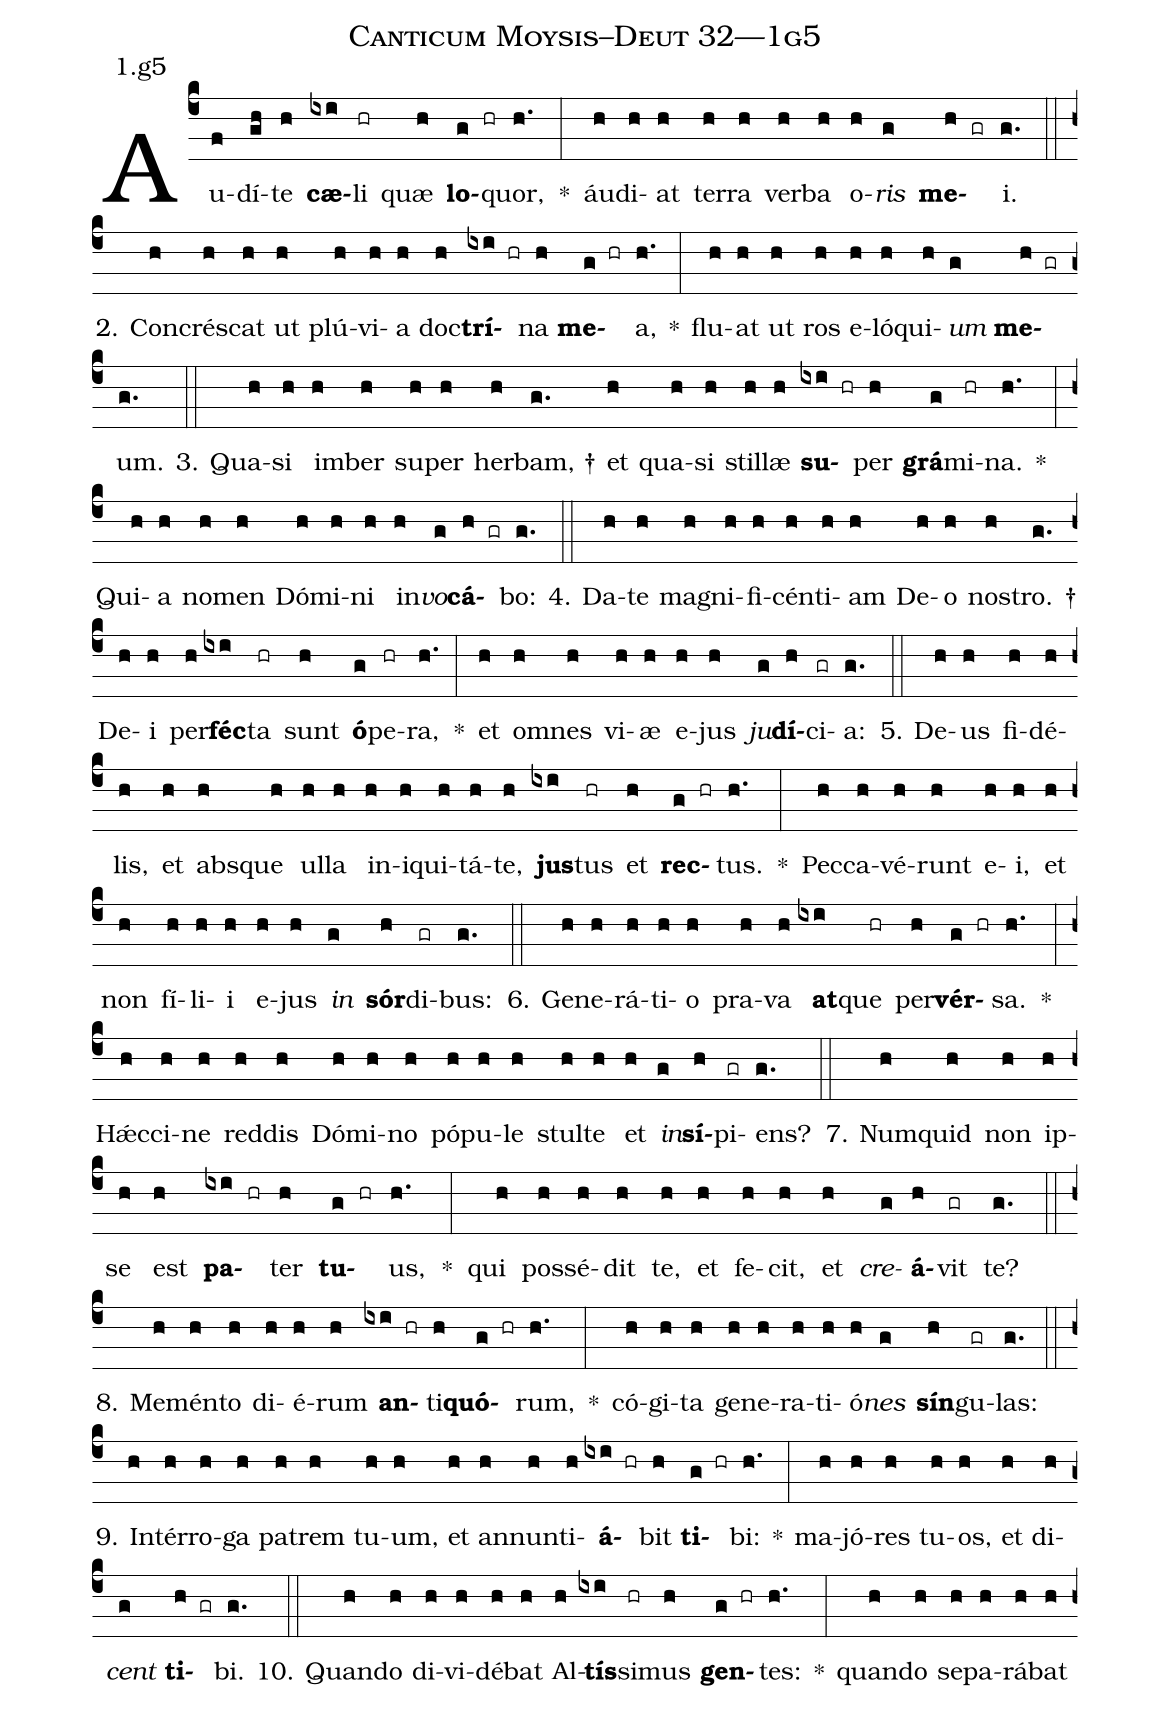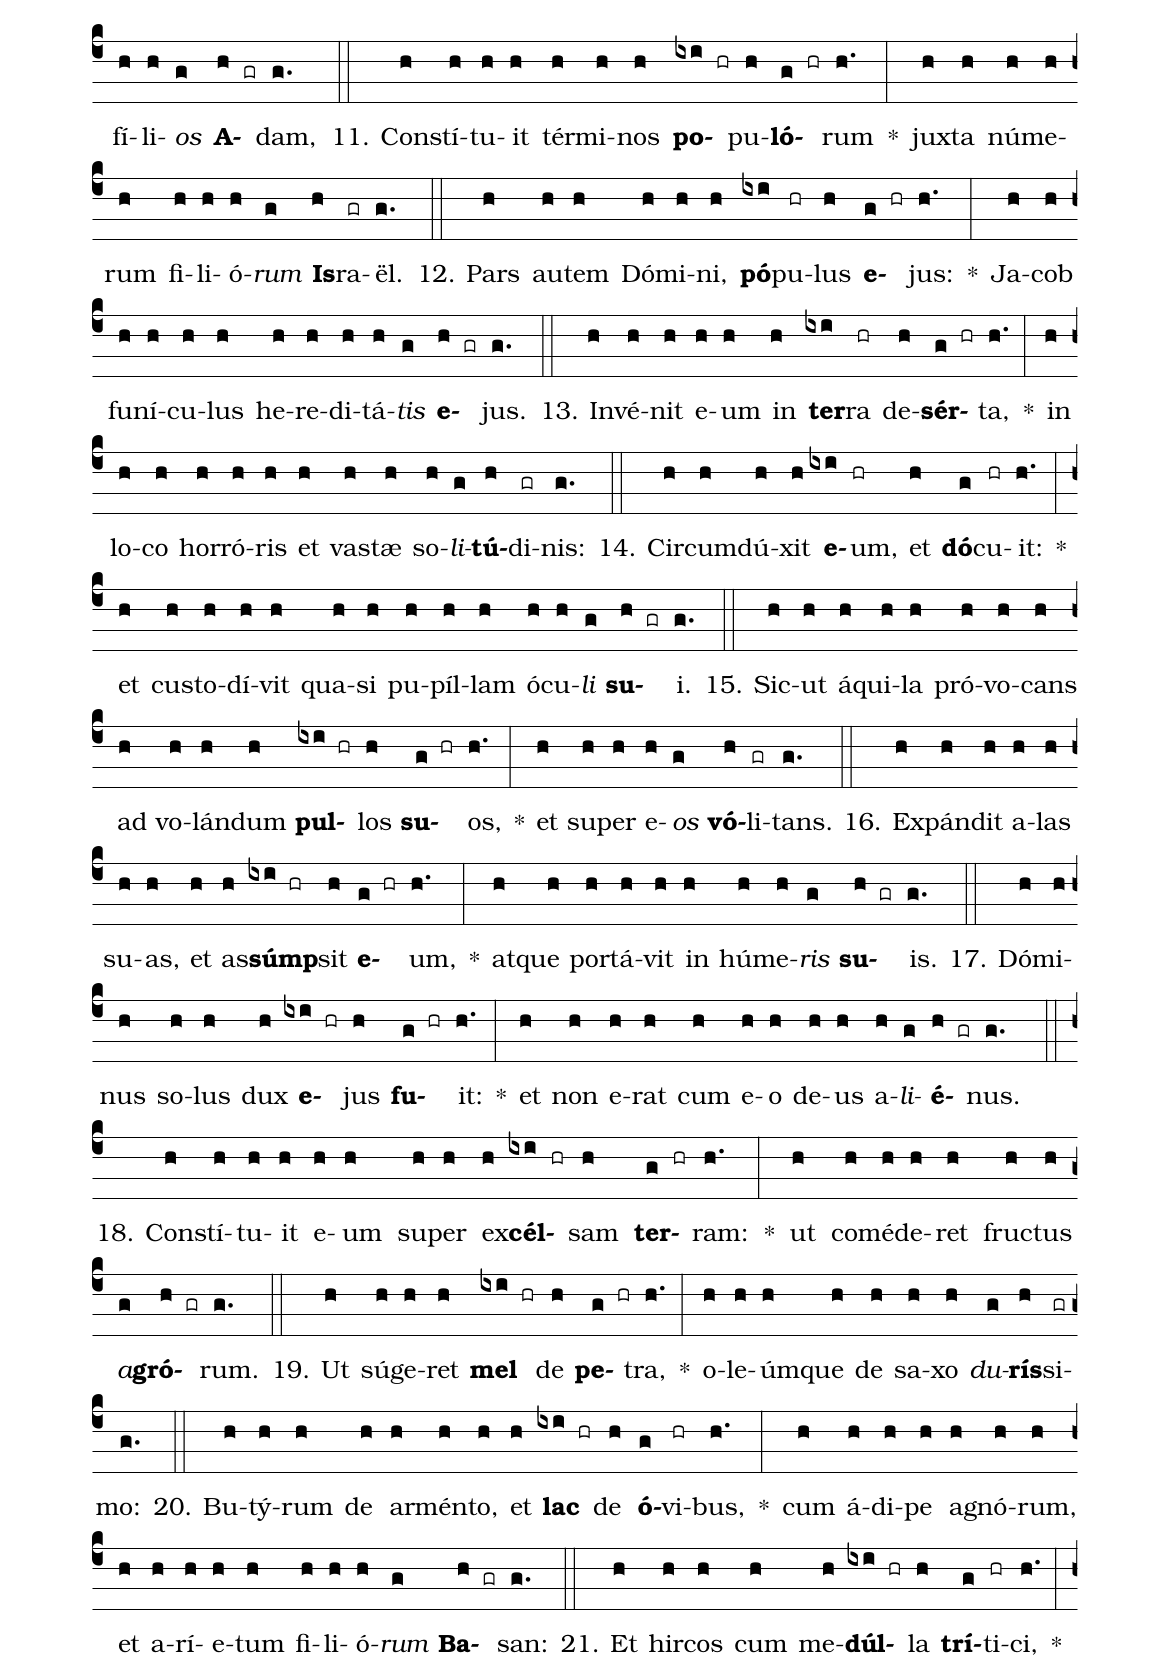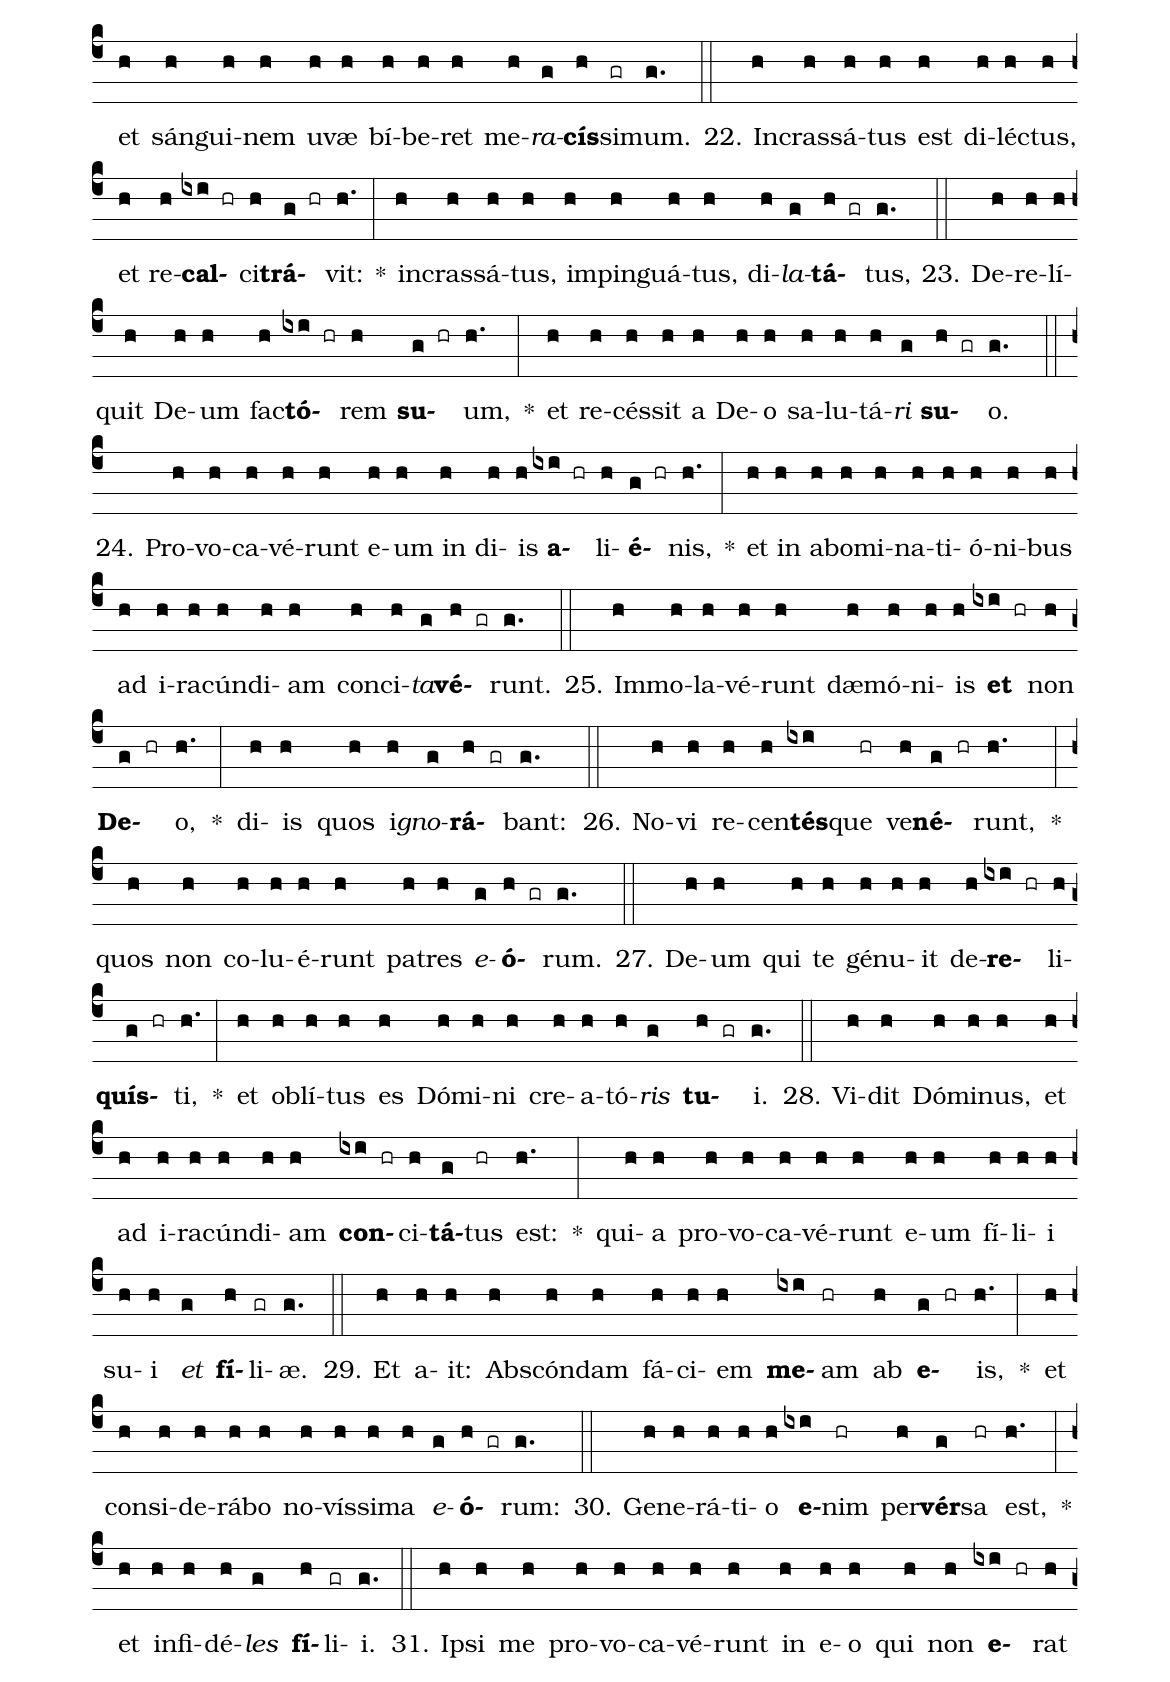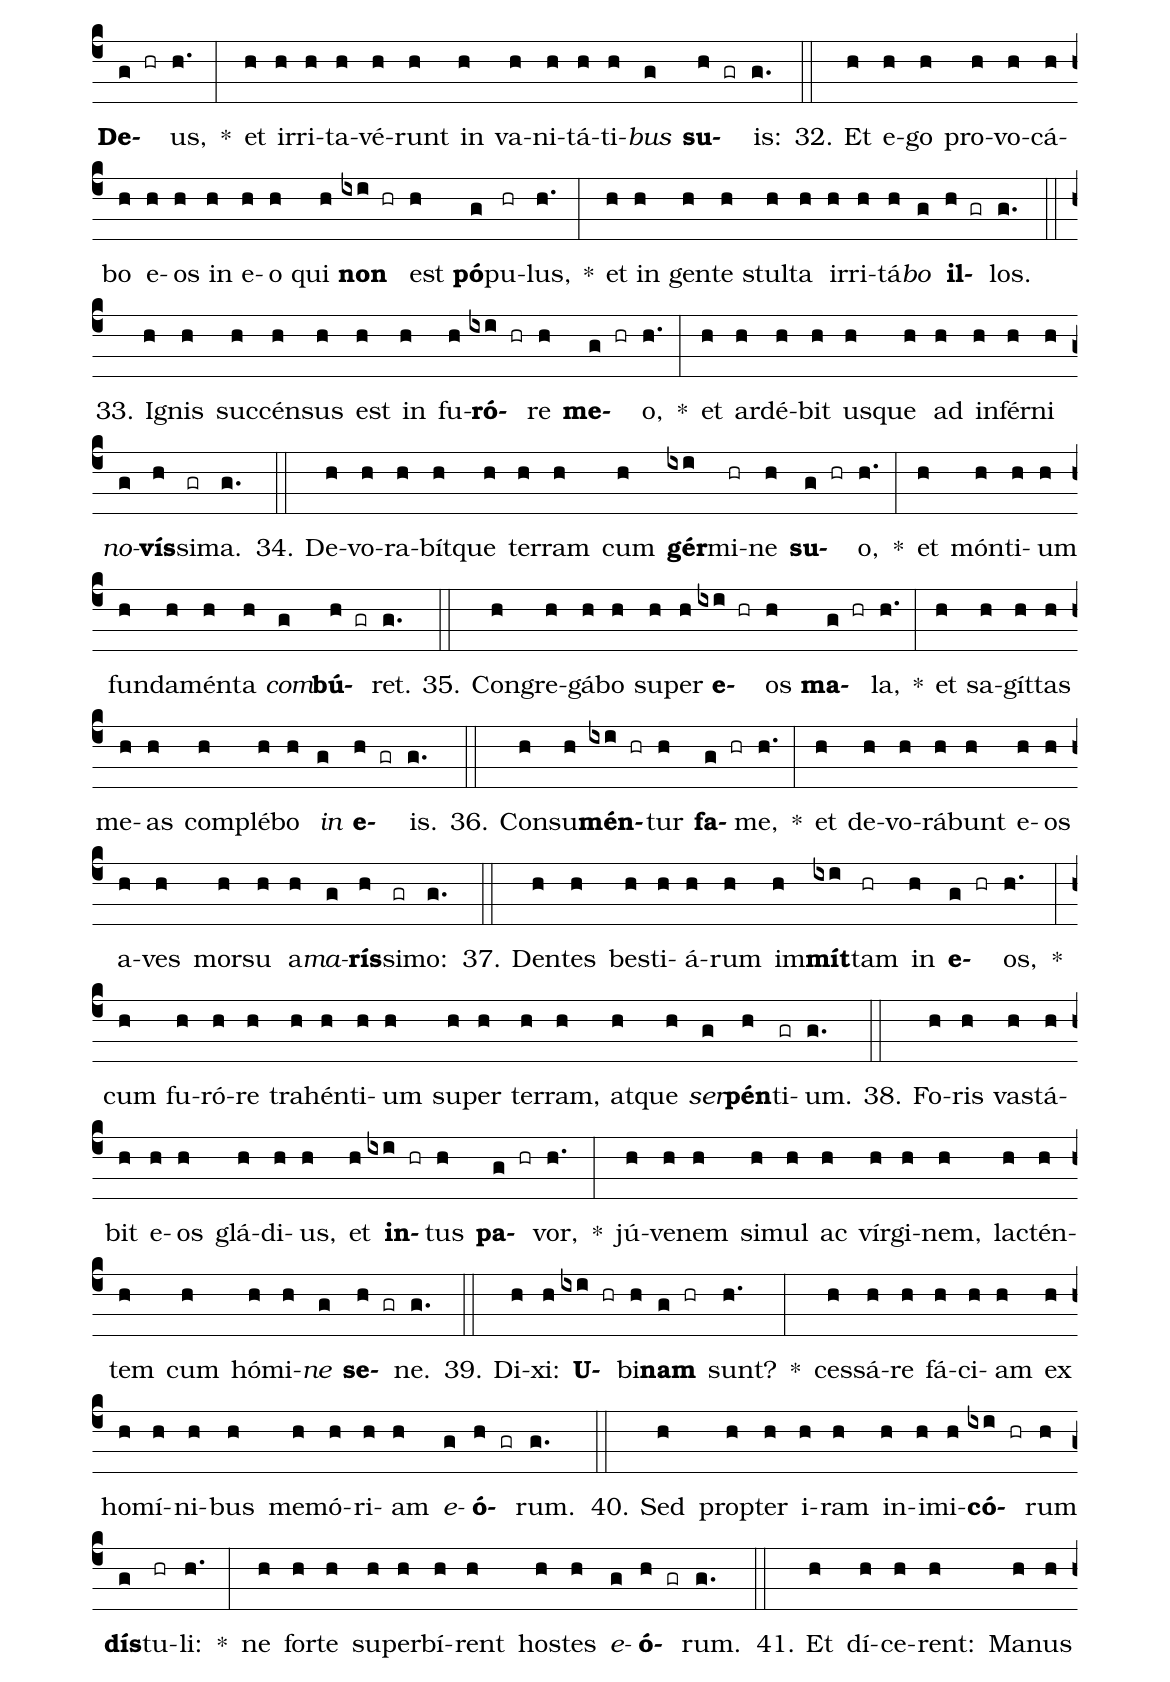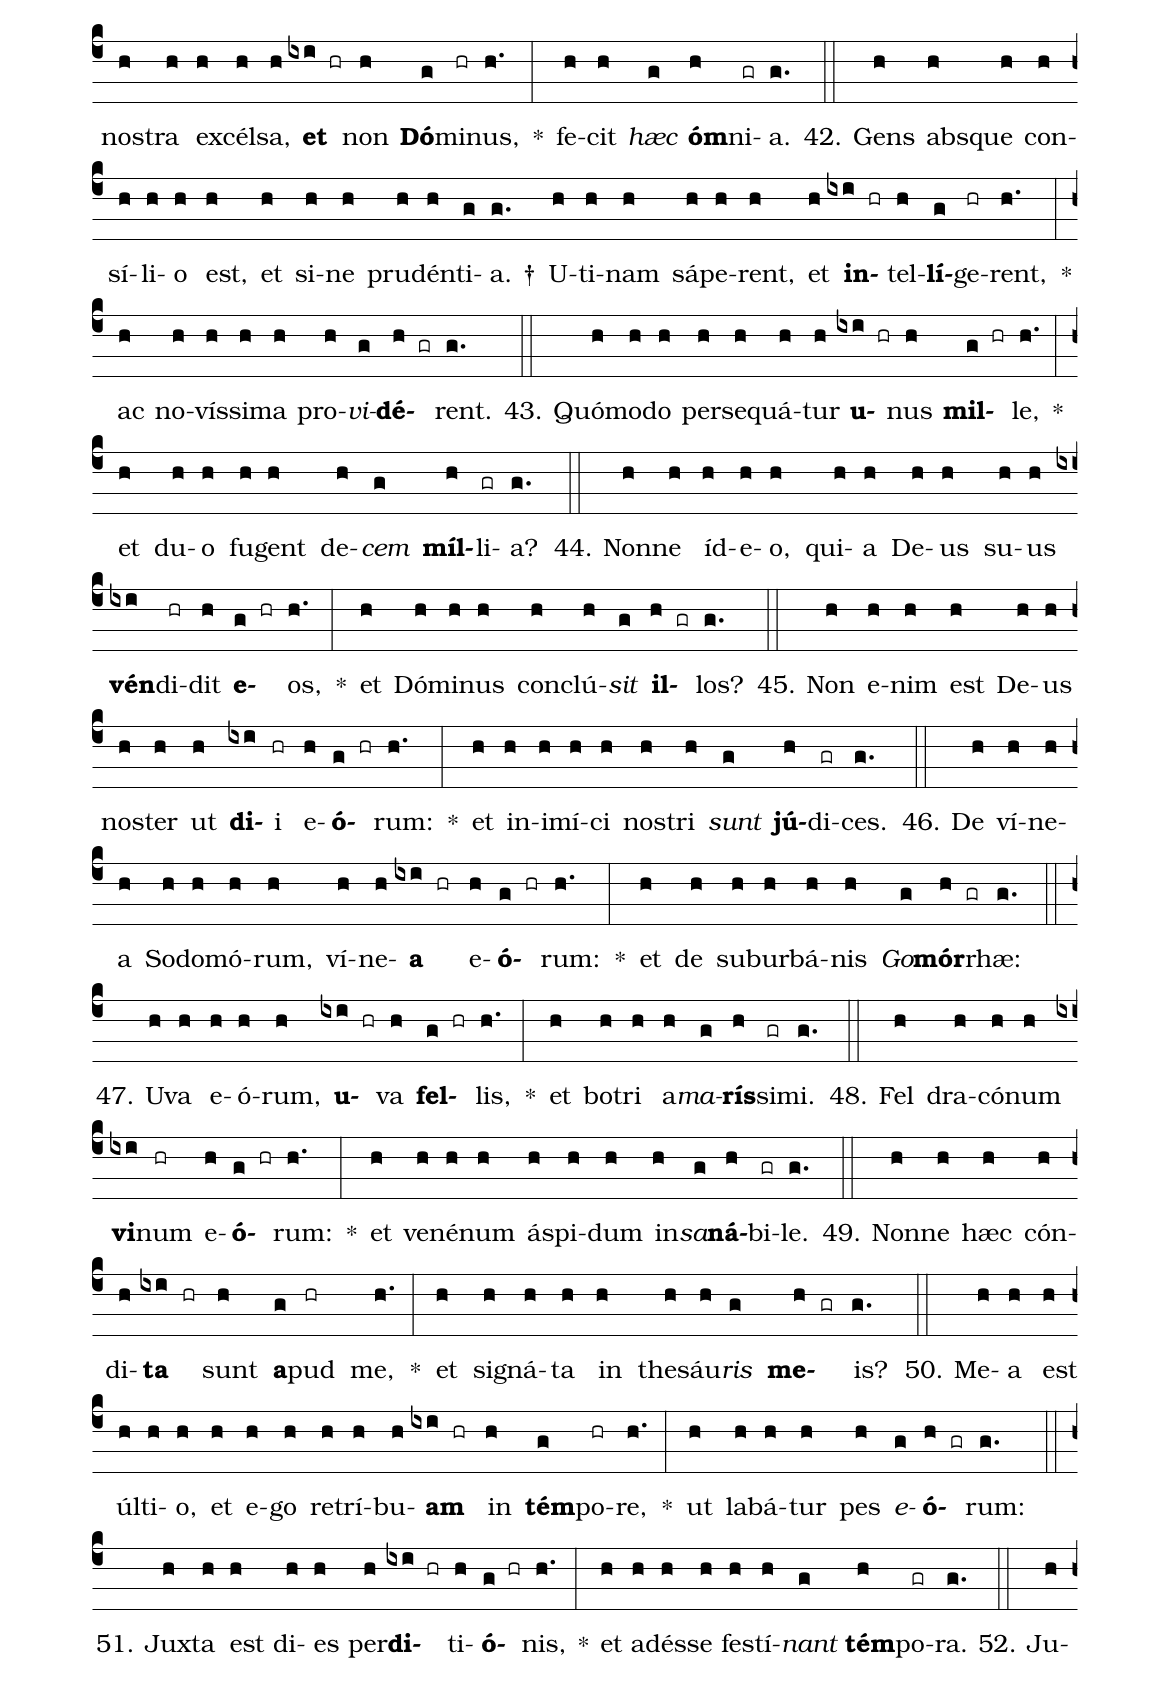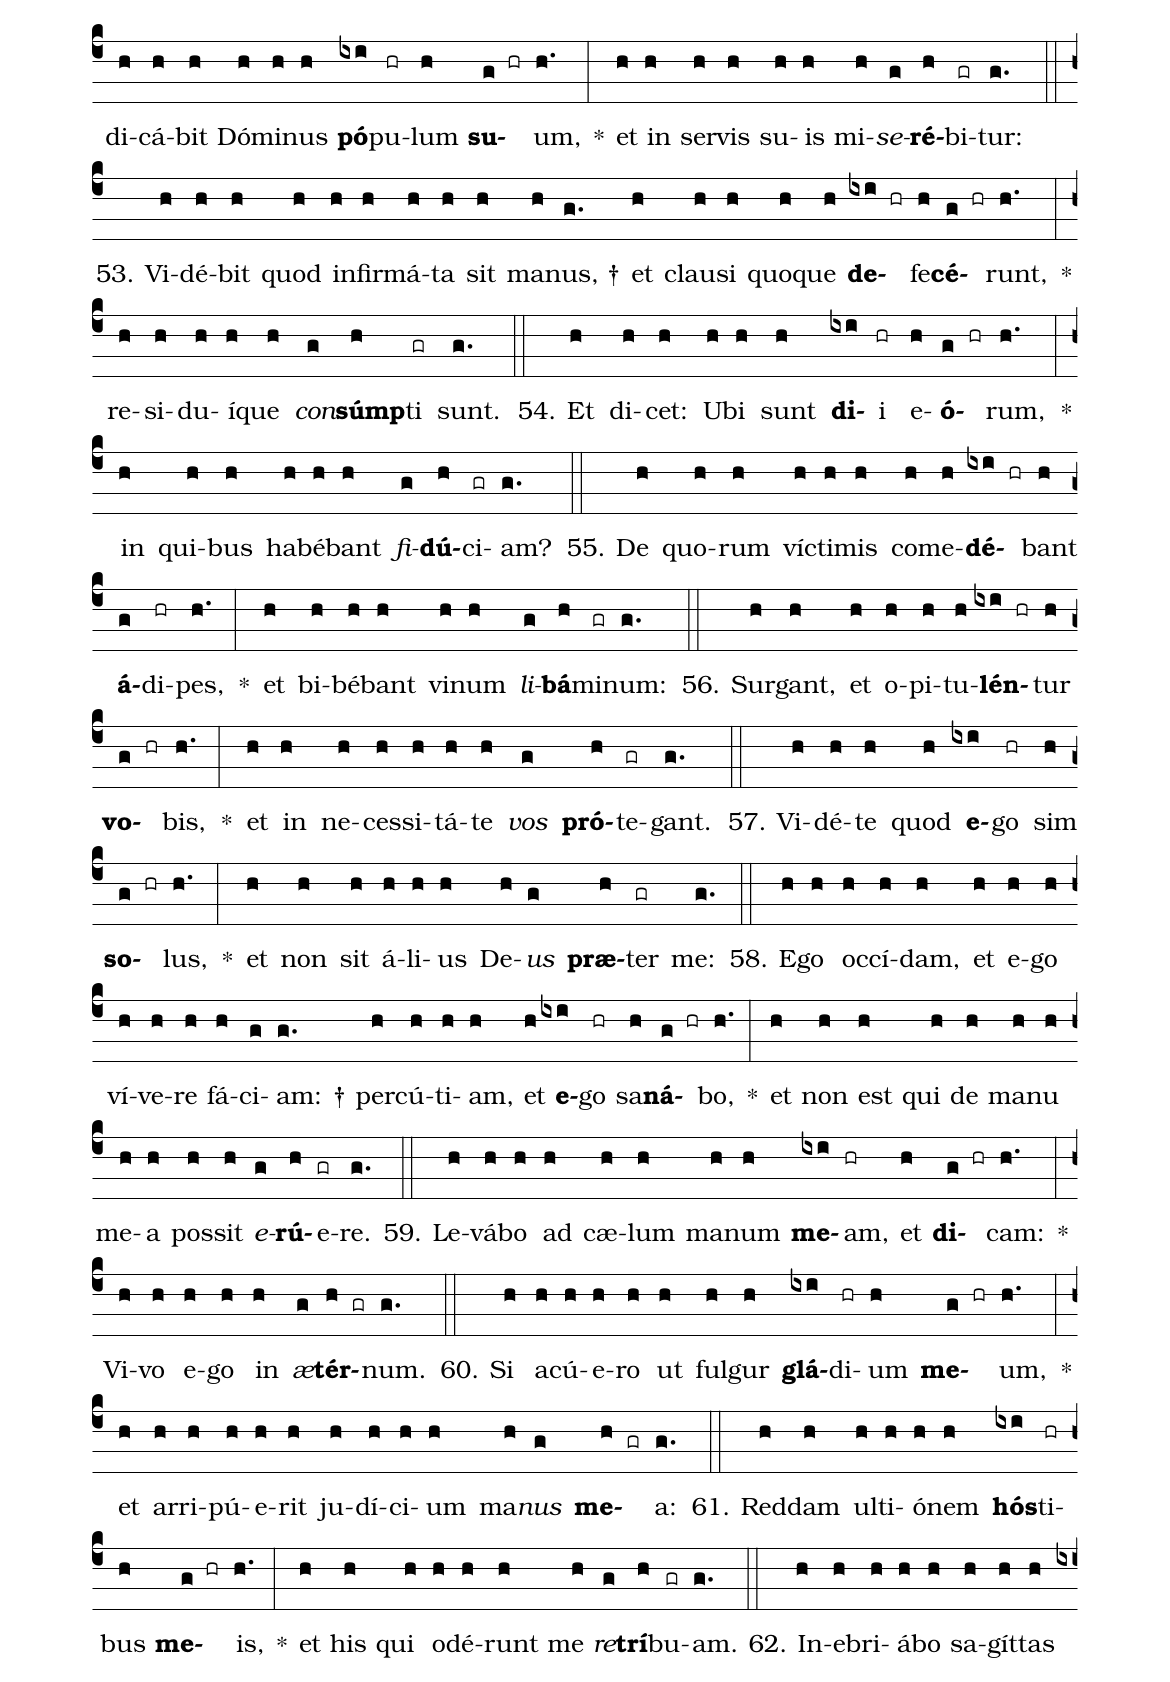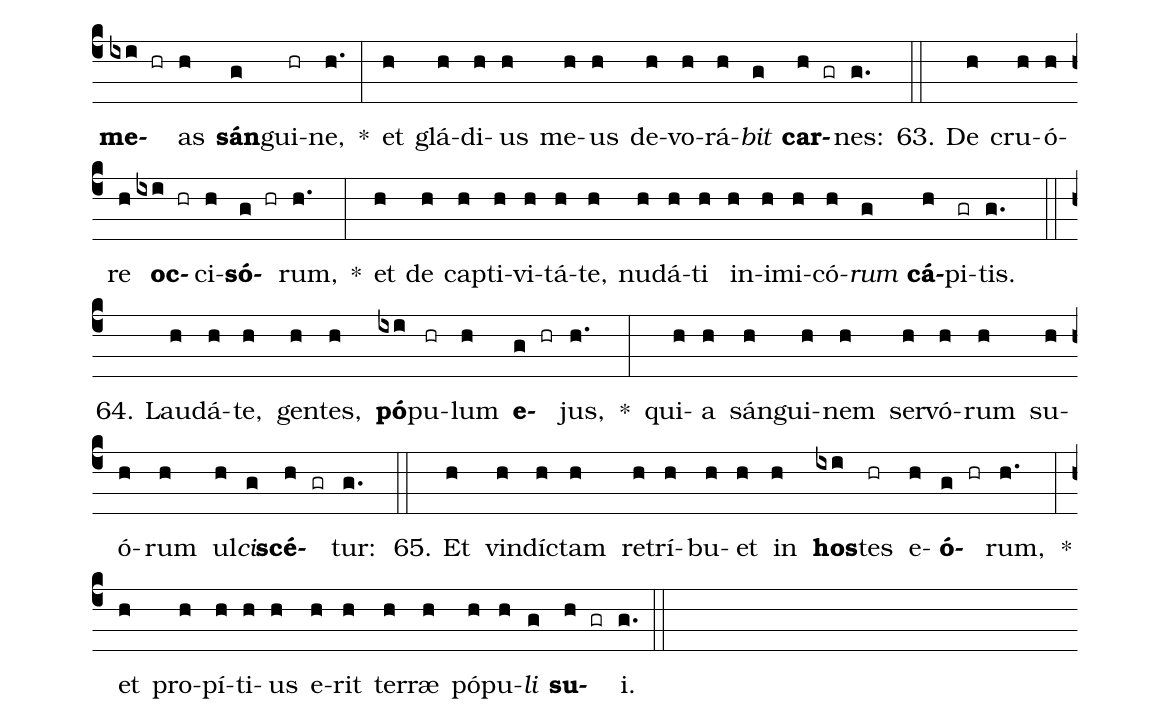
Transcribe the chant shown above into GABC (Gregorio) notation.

name: Canticum Moysis--Deut 32---1g5;
annotation: 1.g5;
%%
(c4)Au(f)dí(gh)te(h) <b>cæ</b>(ixi)li(hr) quæ(h) <b>lo</b>(g hr)quor,(h.) *(:) áu(h)di(h)at(h) ter(h)ra(h) ver(h)ba(h) o(h)<i>ris</i>(g) <b>me</b>(h gr)i.(g.) (::)
2. Con(h)crés(h)cat(h) ut(h) plú(h)vi(h)a(h) doc(h)<b>trí</b>(ixi hr)na(h) <b>me</b>(g hr)a,(h.) *(:) flu(h)at(h) ut(h) ros(h) e(h)ló(h)qui(h)<i>um</i>(g) <b>me</b>(h gr)um.(g.) (::)
3. Qua(h)si(h) im(h)ber(h) su(h)per(h) her(h)bam, †(g.) et(h) qua(h)si(h) stil(h)læ(h) <b>su</b>(ixi hr)per(h) <b>grá</b>(g)mi(hr)na.(h.) *(:) Qui(h)a(h) no(h)men(h) Dó(h)mi(h)ni(h) in(h)<i>vo</i>(g)<b>cá</b>(h gr)bo:(g.) (::)
4. Da(h)te(h) ma(h)gni(h)fi(h)cén(h)ti(h)am(h) De(h)o(h) nos(h)tro. †(g.) De(h)i(h) per(h)<b>féc</b>(ixi)ta(hr) sunt(h) <b>ó</b>(g)pe(hr)ra,(h.) *(:) et(h) om(h)nes(h) vi(h)æ(h) e(h)jus(h) <i>ju</i>(g)<b>dí</b>(h)ci(gr)a:(g.) (::)
5. De(h)us(h) fi(h)dé(h)lis,(h) et(h) abs(h)que(h) ul(h)la(h) in(h)i(h)qui(h)tá(h)te,(h) <b>jus</b>(ixi)tus(hr) et(h) <b>rec</b>(g hr)tus.(h.) *(:) Pec(h)ca(h)vé(h)runt(h) e(h)i,(h) et(h) non(h) fí(h)li(h)i(h) e(h)jus(h) <i>in</i>(g) <b>sór</b>(h)di(gr)bus:(g.) (::)
6. Ge(h)ne(h)rá(h)ti(h)o(h) pra(h)va(h) <b>at</b>(ixi)que(hr) per(h)<b>vér</b>(g hr)sa.(h.) *(:) Hǽc(h)ci(h)ne(h) red(h)dis(h) Dó(h)mi(h)no(h) pó(h)pu(h)le(h) stul(h)te(h) et(h) <i>in</i>(g)<b>sí</b>(h)pi(gr)ens?(g.) (::)
7. Num(h)quid(h) non(h) ip(h)se(h) est(h) <b>pa</b>(ixi hr)ter(h) <b>tu</b>(g hr)us,(h.) *(:) qui(h) pos(h)sé(h)dit(h) te,(h) et(h) fe(h)cit,(h) et(h) <i>cre</i>(g)<b>á</b>(h)vit(gr) te?(g.) (::)
8. Me(h)mén(h)to(h) di(h)é(h)rum(h) <b>an</b>(ixi hr)ti(h)<b>quó</b>(g hr)rum,(h.) *(:) có(h)gi(h)ta(h) ge(h)ne(h)ra(h)ti(h)ó(h)<i>nes</i>(g) <b>sín</b>(h)gu(gr)las:(g.) (::)
9. In(h)tér(h)ro(h)ga(h) pa(h)trem(h) tu(h)um,(h) et(h) an(h)nun(h)ti(h)<b>á</b>(ixi hr)bit(h) <b>ti</b>(g hr)bi:(h.) *(:) ma(h)jó(h)res(h) tu(h)os,(h) et(h) di(h)<i>cent</i>(g) <b>ti</b>(h gr)bi.(g.) (::)
10. Quan(h)do(h) di(h)vi(h)dé(h)bat(h) Al(h)<b>tís</b>(ixi)si(hr)mus(h) <b>gen</b>(g hr)tes:(h.) *(:) quan(h)do(h) se(h)pa(h)rá(h)bat(h) fí(h)li(h)<i>os</i>(g) <b>A</b>(h gr)dam,(g.) (::)
11. Con(h)stí(h)tu(h)it(h) tér(h)mi(h)nos(h) <b>po</b>(ixi hr)pu(h)<b>ló</b>(g hr)rum(h.) *(:) jux(h)ta(h) nú(h)me(h)rum(h) fi(h)li(h)ó(h)<i>rum</i>(g) <b>Is</b>(h)ra(gr)ël.(g.) (::)
12. Pars(h) au(h)tem(h) Dó(h)mi(h)ni,(h) <b>pó</b>(ixi)pu(hr)lus(h) <b>e</b>(g hr)jus:(h.) *(:) Ja(h)cob(h) fu(h)ní(h)cu(h)lus(h) he(h)re(h)di(h)tá(h)<i>tis</i>(g) <b>e</b>(h gr)jus.(g.) (::)
13. In(h)vé(h)nit(h) e(h)um(h) in(h) <b>ter</b>(ixi)ra(hr) de(h)<b>sér</b>(g hr)ta,(h.) *(:) in(h) lo(h)co(h) hor(h)ró(h)ris(h) et(h) vas(h)tæ(h) so(h)<i>li</i>(g)<b>tú</b>(h)di(gr)nis:(g.) (::)
14. Cir(h)cum(h)dú(h)xit(h) <b>e</b>(ixi)um,(hr) et(h) <b>dó</b>(g)cu(hr)it:(h.) *(:) et(h) cus(h)to(h)dí(h)vit(h) qua(h)si(h) pu(h)píl(h)lam(h) ó(h)cu(h)<i>li</i>(g) <b>su</b>(h gr)i.(g.) (::)
15. Sic(h)ut(h) á(h)qui(h)la(h) pró(h)vo(h)cans(h) ad(h) vo(h)lán(h)dum(h) <b>pul</b>(ixi hr)los(h) <b>su</b>(g hr)os,(h.) *(:) et(h) su(h)per(h) e(h)<i>os</i>(g) <b>vó</b>(h)li(gr)tans.(g.) (::)
16. Ex(h)pán(h)dit(h) a(h)las(h) su(h)as,(h) et(h) as(h)<b>súmp</b>(ixi hr)sit(h) <b>e</b>(g hr)um,(h.) *(:) at(h)que(h) por(h)tá(h)vit(h) in(h) hú(h)me(h)<i>ris</i>(g) <b>su</b>(h gr)is.(g.) (::)
17. Dó(h)mi(h)nus(h) so(h)lus(h) dux(h) <b>e</b>(ixi hr)jus(h) <b>fu</b>(g hr)it:(h.) *(:) et(h) non(h) e(h)rat(h) cum(h) e(h)o(h) de(h)us(h) a(h)<i>li</i>(g)<b>é</b>(h gr)nus.(g.) (::)
18. Con(h)stí(h)tu(h)it(h) e(h)um(h) su(h)per(h) ex(h)<b>cél</b>(ixi hr)sam(h) <b>ter</b>(g hr)ram:(h.) *(:) ut(h) com(h)é(h)de(h)ret(h) fruc(h)tus(h) <i>a</i>(g)<b>gró</b>(h gr)rum.(g.) (::)
19. Ut(h) sú(h)ge(h)ret(h) <b>mel</b>(ixi hr) de(h) <b>pe</b>(g hr)tra,(h.) *(:) o(h)le(h)úm(h)que(h) de(h) sa(h)xo(h) <i>du</i>(g)<b>rís</b>(h)si(gr)mo:(g.) (::)
20. Bu(h)tý(h)rum(h) de(h) ar(h)mén(h)to,(h) et(h) <b>lac</b>(ixi hr) de(h) <b>ó</b>(g)vi(hr)bus,(h.) *(:) cum(h) á(h)di(h)pe(h) a(h)gnó(h)rum,(h) et(h) a(h)rí(h)e(h)tum(h) fi(h)li(h)ó(h)<i>rum</i>(g) <b>Ba</b>(h gr)san:(g.) (::)
21. Et(h) hir(h)cos(h) cum(h) me(h)<b>dúl</b>(ixi hr)la(h) <b>trí</b>(g)ti(hr)ci,(h.) *(:) et(h) sán(h)gui(h)nem(h) u(h)væ(h) bí(h)be(h)ret(h) me(h)<i>ra</i>(g)<b>cís</b>(h)si(gr)mum.(g.) (::)
22. In(h)cras(h)sá(h)tus(h) est(h) di(h)léc(h)tus,(h) et(h) re(h)<b>cal</b>(ixi hr)ci(h)<b>trá</b>(g hr)vit:(h.) *(:) in(h)cras(h)sá(h)tus,(h) im(h)pin(h)guá(h)tus,(h) di(h)<i>la</i>(g)<b>tá</b>(h gr)tus,(g.) (::)
23. De(h)re(h)lí(h)quit(h) De(h)um(h) fac(h)<b>tó</b>(ixi hr)rem(h) <b>su</b>(g hr)um,(h.) *(:) et(h) re(h)cés(h)sit(h) a(h) De(h)o(h) sa(h)lu(h)tá(h)<i>ri</i>(g) <b>su</b>(h gr)o.(g.) (::)
24. Pro(h)vo(h)ca(h)vé(h)runt(h) e(h)um(h) in(h) di(h)is(h) <b>a</b>(ixi hr)li(h)<b>é</b>(g hr)nis,(h.) *(:) et(h) in(h) ab(h)o(h)mi(h)na(h)ti(h)ó(h)ni(h)bus(h) ad(h) i(h)ra(h)cún(h)di(h)am(h) con(h)ci(h)<i>ta</i>(g)<b>vé</b>(h gr)runt.(g.) (::)
25. Im(h)mo(h)la(h)vé(h)runt(h) dæ(h)mó(h)ni(h)is(h) <b>et</b>(ixi hr) non(h) <b>De</b>(g hr)o,(h.) *(:) di(h)is(h) quos(h) i(h)<i>gno</i>(g)<b>rá</b>(h gr)bant:(g.) (::)
26. No(h)vi(h) re(h)cen(h)<b>tés</b>(ixi)que(hr) ve(h)<b>né</b>(g hr)runt,(h.) *(:) quos(h) non(h) co(h)lu(h)é(h)runt(h) pa(h)tres(h) <i>e</i>(g)<b>ó</b>(h gr)rum.(g.) (::)
27. De(h)um(h) qui(h) te(h) gé(h)nu(h)it(h) de(h)<b>re</b>(ixi hr)li(h)<b>quís</b>(g hr)ti,(h.) *(:) et(h) ob(h)lí(h)tus(h) es(h) Dó(h)mi(h)ni(h) cre(h)a(h)tó(h)<i>ris</i>(g) <b>tu</b>(h gr)i.(g.) (::)
28. Vi(h)dit(h) Dó(h)mi(h)nus,(h) et(h) ad(h) i(h)ra(h)cún(h)di(h)am(h) <b>con</b>(ixi hr)ci(h)<b>tá</b>(g)tus(hr) est:(h.) *(:) qui(h)a(h) pro(h)vo(h)ca(h)vé(h)runt(h) e(h)um(h) fí(h)li(h)i(h) su(h)i(h) <i>et</i>(g) <b>fí</b>(h)li(gr)æ.(g.) (::)
29. Et(h) a(h)it:(h) Abs(h)cón(h)dam(h) fá(h)ci(h)em(h) <b>me</b>(ixi)am(hr) ab(h) <b>e</b>(g hr)is,(h.) *(:) et(h) con(h)si(h)de(h)rá(h)bo(h) no(h)vís(h)si(h)ma(h) <i>e</i>(g)<b>ó</b>(h gr)rum:(g.) (::)
30. Ge(h)ne(h)rá(h)ti(h)o(h) <b>e</b>(ixi)nim(hr) per(h)<b>vér</b>(g)sa(hr) est,(h.) *(:) et(h) in(h)fi(h)dé(h)<i>les</i>(g) <b>fí</b>(h)li(gr)i.(g.) (::)
31. Ip(h)si(h) me(h) pro(h)vo(h)ca(h)vé(h)runt(h) in(h) e(h)o(h) qui(h) non(h) <b>e</b>(ixi hr)rat(h) <b>De</b>(g hr)us,(h.) *(:) et(h) ir(h)ri(h)ta(h)vé(h)runt(h) in(h) va(h)ni(h)tá(h)ti(h)<i>bus</i>(g) <b>su</b>(h gr)is:(g.) (::)
32. Et(h) e(h)go(h) pro(h)vo(h)cá(h)bo(h) e(h)os(h) in(h) e(h)o(h) qui(h) <b>non</b>(ixi hr) est(h) <b>pó</b>(g)pu(hr)lus,(h.) *(:) et(h) in(h) gen(h)te(h) stul(h)ta(h) ir(h)ri(h)tá(h)<i>bo</i>(g) <b>il</b>(h gr)los.(g.) (::)
33. I(h)gnis(h) suc(h)cén(h)sus(h) est(h) in(h) fu(h)<b>ró</b>(ixi hr)re(h) <b>me</b>(g hr)o,(h.) *(:) et(h) ar(h)dé(h)bit(h) us(h)que(h) ad(h) in(h)fér(h)ni(h) <i>no</i>(g)<b>vís</b>(h)si(gr)ma.(g.) (::)
34. De(h)vo(h)ra(h)bít(h)que(h) ter(h)ram(h) cum(h) <b>gér</b>(ixi)mi(hr)ne(h) <b>su</b>(g hr)o,(h.) *(:) et(h) món(h)ti(h)um(h) fun(h)da(h)mén(h)ta(h) <i>com</i>(g)<b>bú</b>(h gr)ret.(g.) (::)
35. Con(h)gre(h)gá(h)bo(h) su(h)per(h) <b>e</b>(ixi hr)os(h) <b>ma</b>(g hr)la,(h.) *(:) et(h) sa(h)gít(h)tas(h) me(h)as(h) com(h)plé(h)bo(h) <i>in</i>(g) <b>e</b>(h gr)is.(g.) (::)
36. Con(h)su(h)<b>mén</b>(ixi hr)tur(h) <b>fa</b>(g hr)me,(h.) *(:) et(h) de(h)vo(h)rá(h)bunt(h) e(h)os(h) a(h)ves(h) mor(h)su(h) a(h)<i>ma</i>(g)<b>rís</b>(h)si(gr)mo:(g.) (::)
37. Den(h)tes(h) bes(h)ti(h)á(h)rum(h) im(h)<b>mít</b>(ixi)tam(hr) in(h) <b>e</b>(g hr)os,(h.) *(:) cum(h) fu(h)ró(h)re(h) tra(h)hén(h)ti(h)um(h) su(h)per(h) ter(h)ram,(h) at(h)que(h) <i>ser</i>(g)<b>pén</b>(h)ti(gr)um.(g.) (::)
38. Fo(h)ris(h) vas(h)tá(h)bit(h) e(h)os(h) glá(h)di(h)us,(h) et(h) <b>in</b>(ixi hr)tus(h) <b>pa</b>(g hr)vor,(h.) *(:) jú(h)ve(h)nem(h) si(h)mul(h) ac(h) vír(h)gi(h)nem,(h) lac(h)tén(h)tem(h) cum(h) hó(h)mi(h)<i>ne</i>(g) <b>se</b>(h gr)ne.(g.) (::)
39. Di(h)xi:(h) <b>U</b>(ixi hr)bi(h)<b>nam</b>(g hr) sunt?(h.) *(:) ces(h)sá(h)re(h) fá(h)ci(h)am(h) ex(h) ho(h)mí(h)ni(h)bus(h) me(h)mó(h)ri(h)am(h) <i>e</i>(g)<b>ó</b>(h gr)rum.(g.) (::)
40. Sed(h) prop(h)ter(h) i(h)ram(h) in(h)i(h)mi(h)<b>có</b>(ixi hr)rum(h) <b>dís</b>(g)tu(hr)li:(h.) *(:) ne(h) for(h)te(h) su(h)per(h)bí(h)rent(h) hos(h)tes(h) <i>e</i>(g)<b>ó</b>(h gr)rum.(g.) (::)
41. Et(h) dí(h)ce(h)rent:(h) Ma(h)nus(h) nos(h)tra(h) ex(h)cél(h)sa,(h) <b>et</b>(ixi hr) non(h) <b>Dó</b>(g)mi(hr)nus,(h.) *(:) fe(h)cit(h) <i>hæc</i>(g) <b>óm</b>(h)ni(gr)a.(g.) (::)
42. Gens(h) abs(h)que(h) con(h)sí(h)li(h)o(h) est,(h) et(h) si(h)ne(h) pru(h)dén(h)ti(g)a. †(g.) U(h)ti(h)nam(h) sá(h)pe(h)rent,(h) et(h) <b>in</b>(ixi hr)tel(h)<b>lí</b>(g)ge(hr)rent,(h.) *(:) ac(h) no(h)vís(h)si(h)ma(h) pro(h)<i>vi</i>(g)<b>dé</b>(h gr)rent.(g.) (::)
43. Quó(h)mo(h)do(h) per(h)se(h)quá(h)tur(h) <b>u</b>(ixi hr)nus(h) <b>mil</b>(g hr)le,(h.) *(:) et(h) du(h)o(h) fu(h)gent(h) de(h)<i>cem</i>(g) <b>míl</b>(h)li(gr)a?(g.) (::)
44. Non(h)ne(h) íd(h)e(h)o,(h) qui(h)a(h) De(h)us(h) su(h)us(h) <b>vén</b>(ixi)di(hr)dit(h) <b>e</b>(g hr)os,(h.) *(:) et(h) Dó(h)mi(h)nus(h) con(h)clú(h)<i>sit</i>(g) <b>il</b>(h gr)los?(g.) (::)
45. Non(h) e(h)nim(h) est(h) De(h)us(h) nos(h)ter(h) ut(h) <b>di</b>(ixi)i(hr) e(h)<b>ó</b>(g hr)rum:(h.) *(:) et(h) in(h)i(h)mí(h)ci(h) nos(h)tri(h) <i>sunt</i>(g) <b>jú</b>(h)di(gr)ces.(g.) (::)
46. De(h) ví(h)ne(h)a(h) So(h)do(h)mó(h)rum,(h) ví(h)ne(h)<b>a</b>(ixi hr) e(h)<b>ó</b>(g hr)rum:(h.) *(:) et(h) de(h) sub(h)ur(h)bá(h)nis(h) <i>Go</i>(g)<b>mór</b>(h gr)rhæ:(g.) (::)
47. U(h)va(h) e(h)ó(h)rum,(h) <b>u</b>(ixi hr)va(h) <b>fel</b>(g hr)lis,(h.) *(:) et(h) bo(h)tri(h) a(h)<i>ma</i>(g)<b>rís</b>(h)si(gr)mi.(g.) (::)
48. Fel(h) dra(h)có(h)num(h) <b>vi</b>(ixi)num(hr) e(h)<b>ó</b>(g hr)rum:(h.) *(:) et(h) ve(h)né(h)num(h) ás(h)pi(h)dum(h) in(h)<i>sa</i>(g)<b>ná</b>(h)bi(gr)le.(g.) (::)
49. Non(h)ne(h) hæc(h) cón(h)di(h)<b>ta</b>(ixi hr) sunt(h) <b>a</b>(g)pud(hr) me,(h.) *(:) et(h) si(h)gná(h)ta(h) in(h) the(h)sáu(h)<i>ris</i>(g) <b>me</b>(h gr)is?(g.) (::)
50. Me(h)a(h) est(h) úl(h)ti(h)o,(h) et(h) e(h)go(h) re(h)trí(h)bu(h)<b>am</b>(ixi hr) in(h) <b>tém</b>(g)po(hr)re,(h.) *(:) ut(h) la(h)bá(h)tur(h) pes(h) <i>e</i>(g)<b>ó</b>(h gr)rum:(g.) (::)
51. Jux(h)ta(h) est(h) di(h)es(h) per(h)<b>di</b>(ixi hr)ti(h)<b>ó</b>(g hr)nis,(h.) *(:) et(h) ad(h)és(h)se(h) fes(h)tí(h)<i>nant</i>(g) <b>tém</b>(h)po(gr)ra.(g.) (::)
52. Ju(h)di(h)cá(h)bit(h) Dó(h)mi(h)nus(h) <b>pó</b>(ixi)pu(hr)lum(h) <b>su</b>(g hr)um,(h.) *(:) et(h) in(h) ser(h)vis(h) su(h)is(h) mi(h)<i>se</i>(g)<b>ré</b>(h)bi(gr)tur:(g.) (::)
53. Vi(h)dé(h)bit(h) quod(h) in(h)fir(h)má(h)ta(h) sit(h) ma(h)nus, †(g.) et(h) clau(h)si(h) quo(h)que(h) <b>de</b>(ixi hr)fe(h)<b>cé</b>(g hr)runt,(h.) *(:) re(h)si(h)du(h)í(h)que(h) <i>con</i>(g)<b>súmp</b>(h)ti(gr) sunt.(g.) (::)
54. Et(h) di(h)cet:(h) U(h)bi(h) sunt(h) <b>di</b>(ixi)i(hr) e(h)<b>ó</b>(g hr)rum,(h.) *(:) in(h) qui(h)bus(h) ha(h)bé(h)bant(h) <i>fi</i>(g)<b>dú</b>(h)ci(gr)am?(g.) (::)
55. De(h) quo(h)rum(h) víc(h)ti(h)mis(h) com(h)e(h)<b>dé</b>(ixi hr)bant(h) <b>á</b>(g)di(hr)pes,(h.) *(:) et(h) bi(h)bé(h)bant(h) vi(h)num(h) <i>li</i>(g)<b>bá</b>(h)mi(gr)num:(g.) (::)
56. Sur(h)gant,(h) et(h) o(h)pi(h)tu(h)<b>lén</b>(ixi hr)tur(h) <b>vo</b>(g hr)bis,(h.) *(:) et(h) in(h) ne(h)ces(h)si(h)tá(h)te(h) <i>vos</i>(g) <b>pró</b>(h)te(gr)gant.(g.) (::)
57. Vi(h)dé(h)te(h) quod(h) <b>e</b>(ixi)go(hr) sim(h) <b>so</b>(g hr)lus,(h.) *(:) et(h) non(h) sit(h) á(h)li(h)us(h) De(h)<i>us</i>(g) <b>præ</b>(h)ter(gr) me:(g.) (::)
58. E(h)go(h) oc(h)cí(h)dam,(h) et(h) e(h)go(h) ví(h)ve(h)re(h) fá(h)ci(g)am: †(g.) per(h)cú(h)ti(h)am,(h) et(h) <b>e</b>(ixi)go(hr) sa(h)<b>ná</b>(g hr)bo,(h.) *(:) et(h) non(h) est(h) qui(h) de(h) ma(h)nu(h) me(h)a(h) pos(h)sit(h) <i>e</i>(g)<b>rú</b>(h)e(gr)re.(g.) (::)
59. Le(h)vá(h)bo(h) ad(h) cæ(h)lum(h) ma(h)num(h) <b>me</b>(ixi)am,(hr) et(h) <b>di</b>(g hr)cam:(h.) *(:) Vi(h)vo(h) e(h)go(h) in(h) <i>æ</i>(g)<b>tér</b>(h gr)num.(g.) (::)
60. Si(h) a(h)cú(h)e(h)ro(h) ut(h) ful(h)gur(h) <b>glá</b>(ixi)di(hr)um(h) <b>me</b>(g hr)um,(h.) *(:) et(h) ar(h)ri(h)pú(h)e(h)rit(h) ju(h)dí(h)ci(h)um(h) ma(h)<i>nus</i>(g) <b>me</b>(h gr)a:(g.) (::)
61. Red(h)dam(h) ul(h)ti(h)ó(h)nem(h) <b>hós</b>(ixi)ti(hr)bus(h) <b>me</b>(g hr)is,(h.) *(:) et(h) his(h) qui(h) o(h)dé(h)runt(h) me(h) <i>re</i>(g)<b>trí</b>(h)bu(gr)am.(g.) (::)
62. In(h)e(h)bri(h)á(h)bo(h) sa(h)gít(h)tas(h) <b>me</b>(ixi hr)as(h) <b>sán</b>(g)gui(hr)ne,(h.) *(:) et(h) glá(h)di(h)us(h) me(h)us(h) de(h)vo(h)rá(h)<i>bit</i>(g) <b>car</b>(h gr)nes:(g.) (::)
63. De(h) cru(h)ó(h)re(h) <b>oc</b>(ixi hr)ci(h)<b>só</b>(g hr)rum,(h.) *(:) et(h) de(h) cap(h)ti(h)vi(h)tá(h)te,(h) nu(h)dá(h)ti(h) in(h)i(h)mi(h)có(h)<i>rum</i>(g) <b>cá</b>(h)pi(gr)tis.(g.) (::)
64. Lau(h)dá(h)te,(h) gen(h)tes,(h) <b>pó</b>(ixi)pu(hr)lum(h) <b>e</b>(g hr)jus,(h.) *(:) qui(h)a(h) sán(h)gui(h)nem(h) ser(h)vó(h)rum(h) su(h)ó(h)rum(h) ul(h)<i>ci</i>(g)<b>scé</b>(h gr)tur:(g.) (::)
65. Et(h) vin(h)díc(h)tam(h) re(h)trí(h)bu(h)et(h) in(h) <b>hos</b>(ixi)tes(hr) e(h)<b>ó</b>(g hr)rum,(h.) *(:) et(h) pro(h)pí(h)ti(h)us(h) e(h)rit(h) ter(h)ræ(h) pó(h)pu(h)<i>li</i>(g) <b>su</b>(h gr)i.(g.) (::)
